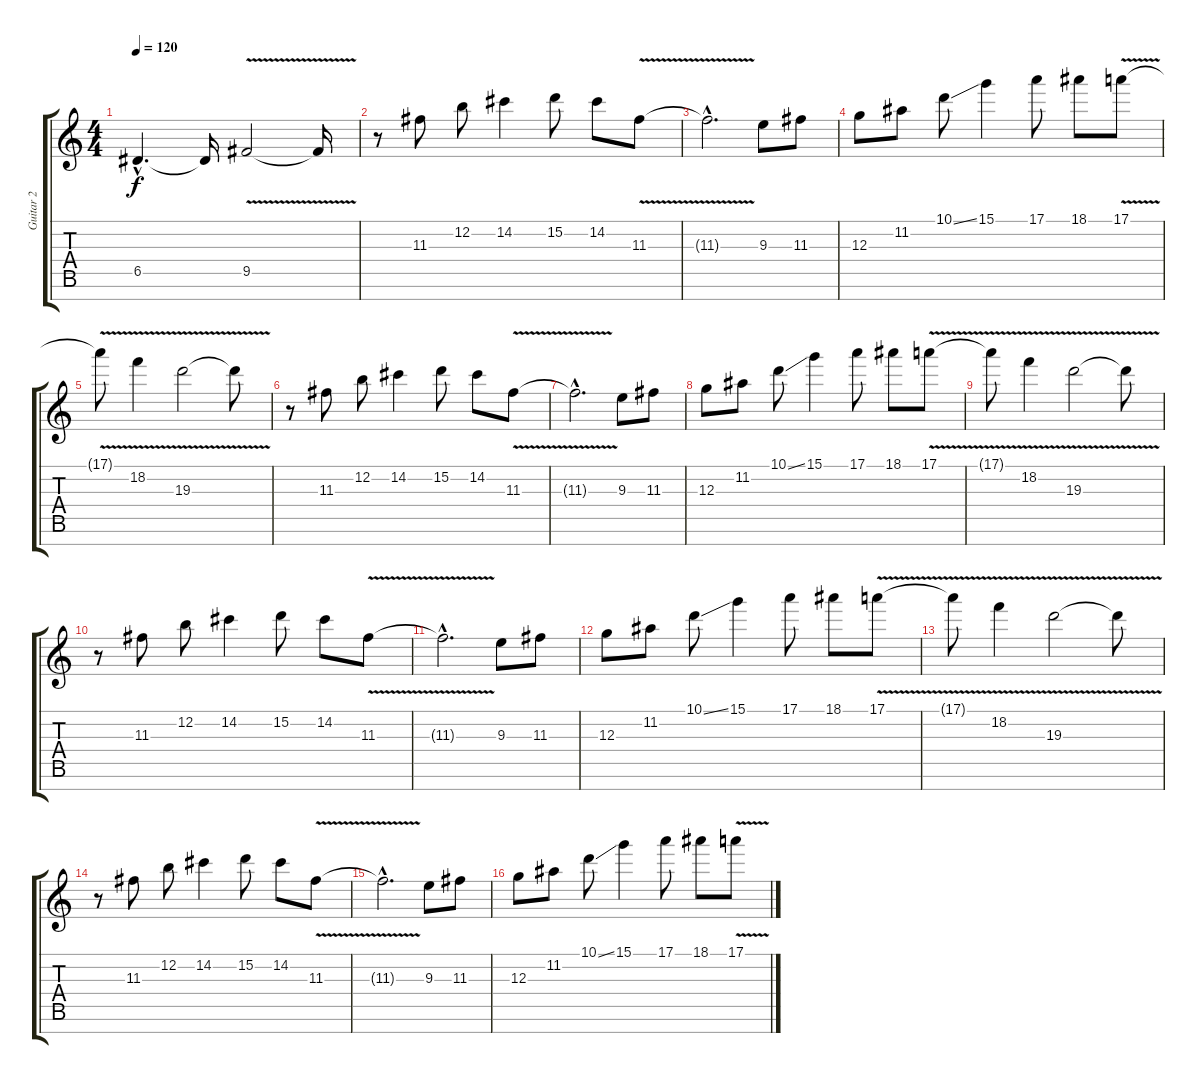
\track ("Guitar 2" "Guitar 2") {instrument distortionguitar}
\staff {score tabs}
\tuning (E4 B3 G3 D3 A2 E2 B1) {hide}
\ts (4 4)
\tempo 120
\clef g2
\ks c
6.5{hac t}.4{d dy f} 6.5{t}.16 9.5{v}.2 9.5{t}.16 |
\section ("" "")
r.8 11.3.8 12.2.8 14.2.4 15.2.8 14.2.8 11.3{v}.8 |
11.3{hac t}.2{d} 9.3.8 11.3.8 |
12.3.8 11.2.8 10.1{ss}.8 15.1.4 17.1.8 18.1.8 17.1{v}.8 |
17.1{t}.8 18.2{v}.4 19.3{v}.2 19.3{t}.8 |
r.8 11.3.8 12.2.8 14.2.4 15.2.8 14.2.8 11.3{v}.8 |
11.3{hac t}.2{d} 9.3.8 11.3.8 |
12.3.8 11.2.8 10.1{ss}.8 15.1.4 17.1.8 18.1.8 17.1{v}.8 |
17.1{t}.8 18.2{v}.4 19.3{v}.2 19.3{t}.8 |
r.8 11.3.8 12.2.8 14.2.4 15.2.8 14.2.8 11.3{v}.8 |
11.3{hac t}.2{d} 9.3.8 11.3.8 |
12.3.8 11.2.8 10.1{ss}.8 15.1.4 17.1.8 18.1.8 17.1{v}.8 |
17.1{t}.8 18.2{v}.4 19.3{v}.2 19.3{t}.8 |
r.8 11.3.8 12.2.8 14.2.4 15.2.8 14.2.8 11.3{v}.8 |
11.3{hac t}.2{d} 9.3.8 11.3.8 |
12.3.8 11.2.8 10.1{ss}.8 15.1.4 17.1.8 18.1.8 17.1{v}.8
